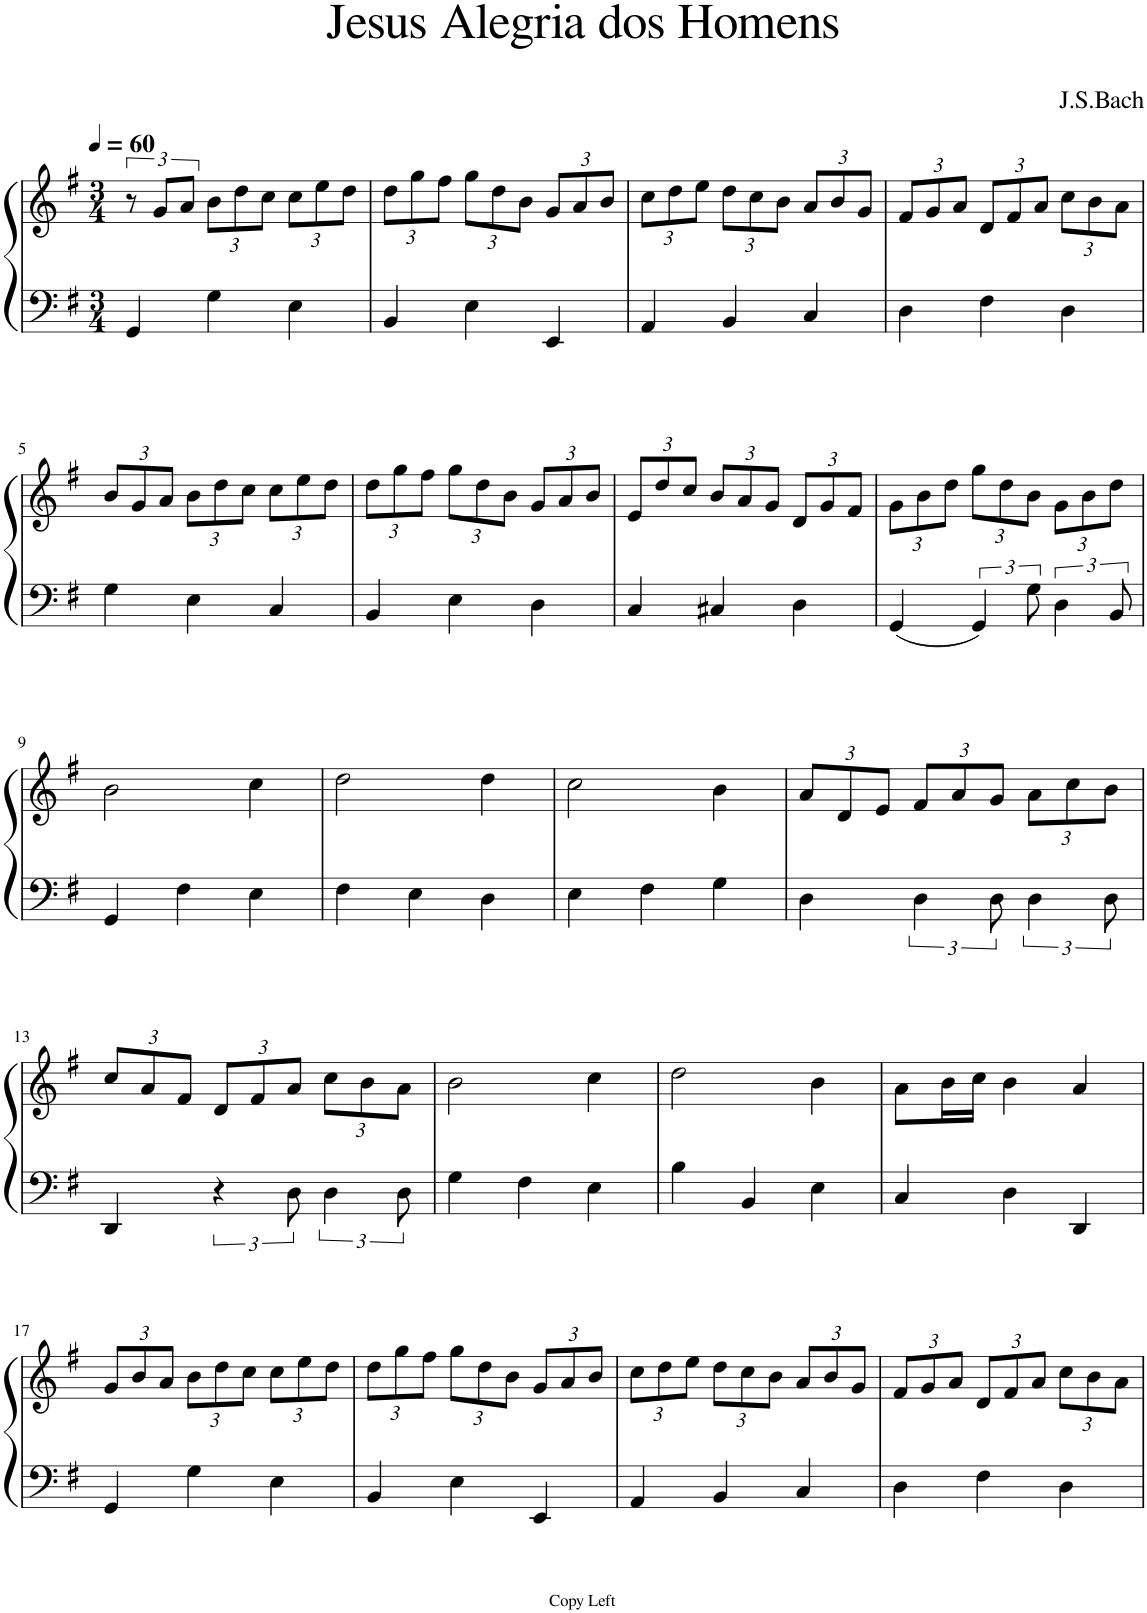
**kern	**kern
*part1	*part1
*staff2	*staff1
*I"Piano	*
*I'Pno.	*
*clefF4	*clefG2
*k[f#]	*k[f#]
*M3/4	*M3/4
*MM60	*MM60
=1	=1
4GG/	12r
.	12g/L
.	12a/J
*	*Xbrackettup
4G\	12b\L
.	12dd\
.	12cc\J
4E\	12cc\L
.	12ee\
.	12dd\J
=2	=2
4BB/	12dd\L
.	12gg\
.	12ff#\J
4E\	12gg\L
.	12dd\
.	12b\J
4EE/	12g/L
.	12a/
.	12b/J
=3	=3
4AA/	12cc\L
.	12dd\
.	12ee\J
4BB/	12dd\L
.	12cc\
.	12b\J
4C/	12a/L
.	12b/
.	12g/J
=4	=4
4D\	12f#/L
.	12g/
.	12a/J
4F#\	12d/L
.	12f#/
.	12a/J
4D\	12cc\L
.	12b\
.	12a\J
!!LO:LB:g=z
=5	=5
4G\	12b/L
.	12g/
.	12a/J
4E\	12b\L
.	12dd\
.	12cc\J
4C/	12cc\L
.	12ee\
.	12dd\J
=6	=6
4BB/	12dd\L
.	12gg\
.	12ff#\J
4E\	12gg\L
.	12dd\
.	12b\J
4D\	12g/L
.	12a/
.	12b/J
=7	=7
4C/	12e/L
.	12dd/
.	12cc/J
4C#X/	12b/L
.	12a/
.	12g/J
4D\	12d/L
.	12g/
.	12f#/J
=8	=8
4GG/	12g\L
.	12b\
.	12dd\J
6GG/	12gg\L
.	12dd\
12G\	12b\J
6D\	12g\L
.	12b\
12BB/	12dd\J
!!LO:LB:g=z
=9	=9
4GG/	2b\
4F#\	.
4E\	4cc\
=10	=10
4F#\	2dd\
4E\	.
4D\	4dd\
=11	=11
4E\	2cc\
4F#\	.
4G\	4b\
=12	=12
4D\	12a/L
.	12d/
.	12e/J
6D\	12f#/L
.	12a/
12D\	12g/J
6D\	12a\L
.	12cc\
12D\	12b\J
!!LO:LB:g=z
=13	=13
4DD/	12cc/L
.	12a/
.	12f#/J
6r	12d/L
.	12f#/
12D\	12a/J
6D\	12cc\L
.	12b\
12D\	12a\J
=14	=14
4G\	2b\
4F#\	.
4E\	4cc\
=15	=15
4B\	2dd\
4BB/	.
4E\	4b\
=16	=16
4C/	8a\L
.	16b\L
.	16cc\JJ
4D\	4b\
4DD/	4a/
!!LO:LB:g=z
=17	=17
4GG/	12g/L
.	12b/
.	12a/J
4G\	12b\L
.	12dd\
.	12cc\J
4E\	12cc\L
.	12ee\
.	12dd\J
=18	=18
4BB/	12dd\L
.	12gg\
.	12ff#\J
4E\	12gg\L
.	12dd\
.	12b\J
4EE/	12g/L
.	12a/
.	12b/J
=19	=19
4AA/	12cc\L
.	12dd\
.	12ee\J
4BB/	12dd\L
.	12cc\
.	12b\J
4C/	12a/L
.	12b/
.	12g/J
=20	=20
4D\	12f#/L
.	12g/
.	12a/J
4F#\	12d/L
.	12f#/
.	12a/J
4D\	12cc\L
.	12b\
.	12a\J
=	=
*-	*-
